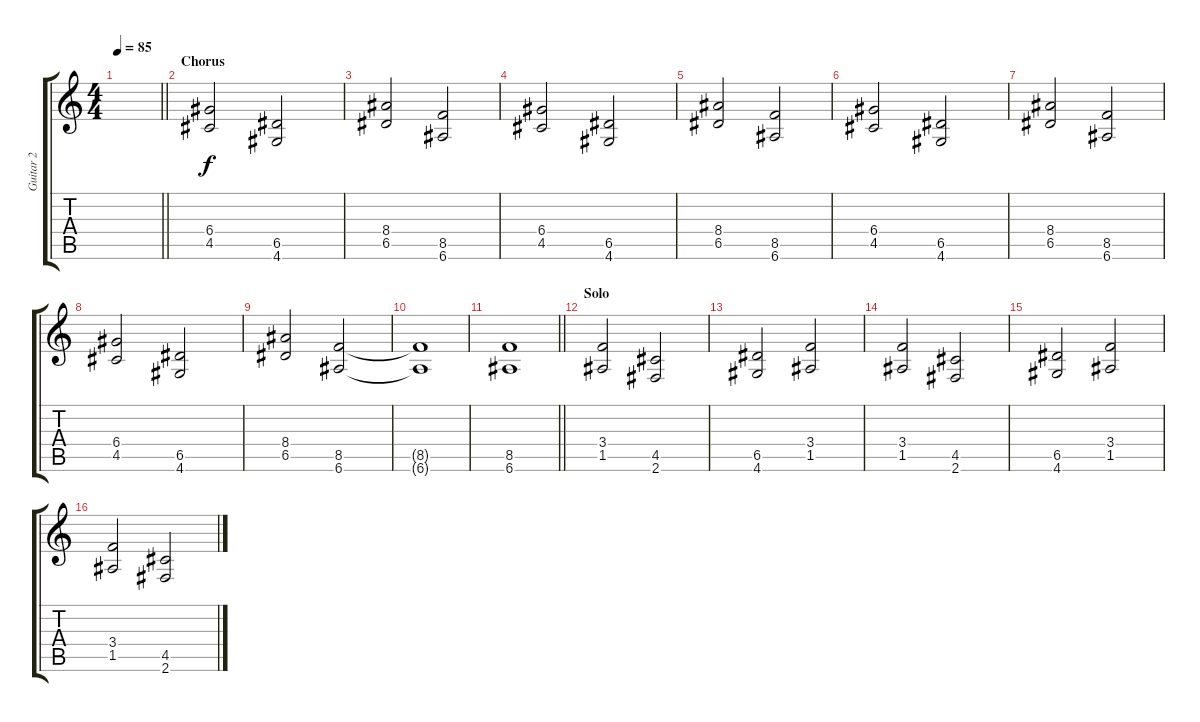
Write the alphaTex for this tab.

\track ("Guitar 2" "Guitar 2") {instrument distortionguitar}
\staff {score tabs}
\tuning (E4 B3 G3 D3 A2 E2) {hide}
\ts (4 4)
\tempo 85
\clef g2
\barLineRight lightlight
\ks c
|
\section ("" "Chorus")
(6.4 4.5).2 (6.5 4.6).2 |
(8.4 6.5).2 (8.5 6.6).2 |
(6.4 4.5).2 (6.5 4.6).2 |
(8.4 6.5).2 (8.5 6.6).2 |
(6.4 4.5).2 (6.5 4.6).2 |
(8.4 6.5).2 (8.5 6.6).2 |
(6.4 4.5).2 (6.5 4.6).2 |
(8.4 6.5).2 (8.5 6.6).2 |
(8.5{t} 6.6{t}).1 |
\barLineRight lightlight
(8.5 6.6).1 |
\section ("" "Solo")
(3.4 1.5).2{volume 10} (4.5 2.6).2 |
(6.5 4.6).2 (3.4 1.5).2 |
(3.4 1.5).2 (4.5 2.6).2 |
(6.5 4.6).2 (3.4 1.5).2 |
(3.4 1.5).2 (4.5 2.6).2
